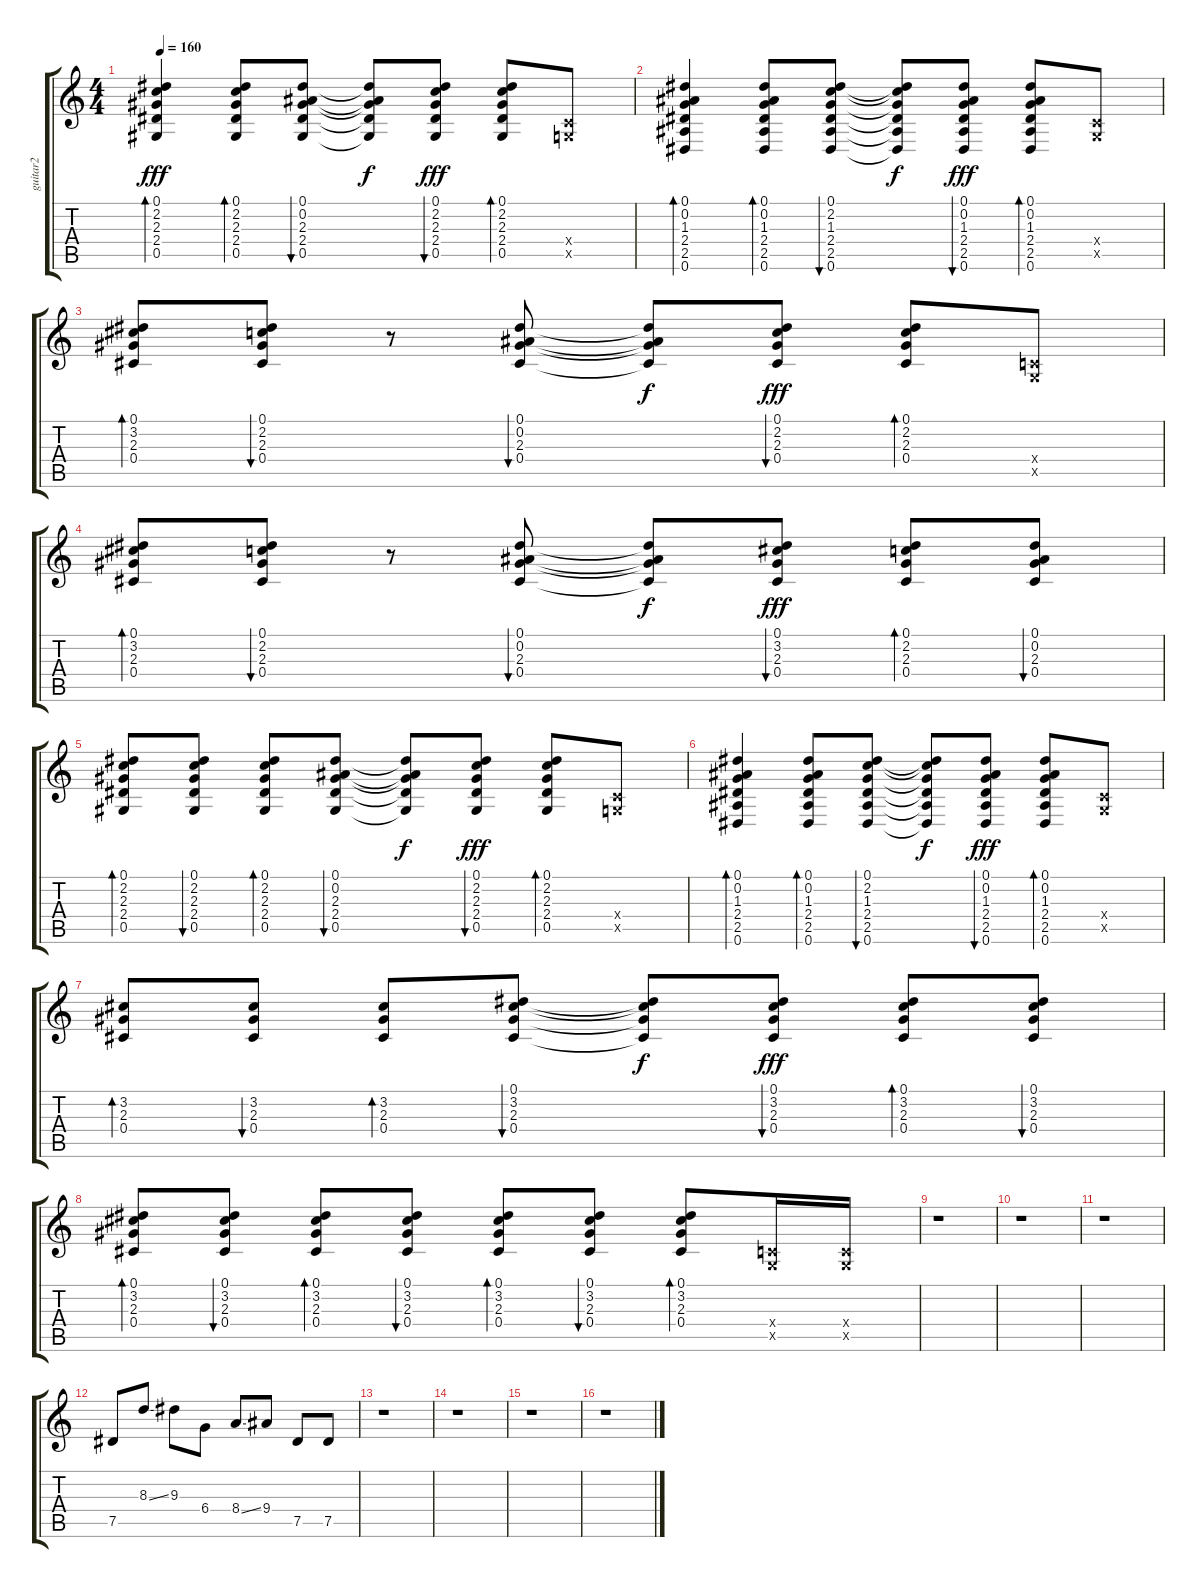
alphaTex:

\track ("guitar2" "guitar2") {instrument distortionguitar}
\staff {score tabs}
\tuning (Eb4 Bb3 Gb3 Db3 Ab2 Eb2) {hide}
\ts (4 4)
\tempo 160
\clef g2
\ks c
(0.1 2.2 2.3 2.4 0.5).4{bd 30 dy fff} (0.1 2.2 2.3 2.4 0.5).8{bd 30} (0.1 0.2 2.3 2.4 0.5).8{bu 30} (0.1{t} 0.2{t} 2.3{t} 2.4{t} 0.5{t}).8{dy f} (0.1 2.2 2.3 2.4 0.5).8{bu 30 dy fff} (0.1 2.2 2.3 2.4 0.5).8{bd 30} (-1.4{x} -1.5{x}).8 |
(0.1 0.2 1.3 2.4 2.5 0.6).4{bd 30} (0.1 0.2 1.3 2.4 2.5 0.6).8{bd 30} (0.1 2.2 1.3 2.4 2.5 0.6).8{bu 30} (0.1{t} 2.2{t} 1.3{t} 2.4{t} 2.5{t} 0.6{t}).8{dy f} (0.1 0.2 1.3 2.4 2.5 0.6).8{bu 30 dy fff} (0.1 0.2 1.3 2.4 2.5 0.6).8{bd 30} (-1.4{x} -1.5{x}).8 |
(0.1 3.2 2.3 0.4).8{bd 30} (0.1 2.2 2.3 0.4).8{bu 30} r.8 (0.1 0.2 2.3 0.4).8{bu 30} (0.1{t} 0.2{t} 2.3{t} 0.4{t}).8{dy f} (0.1 2.2 2.3 0.4).8{bu 30 dy fff} (0.1 2.2 2.3 0.4).8{bd 30} (-1.4{x} -1.5{x}).8 |
(0.1 3.2 2.3 0.4).8{bd 30} (0.1 2.2 2.3 0.4).8{bu 30} r.8 (0.1 0.2 2.3 0.4).8{bu 30} (0.1{t} 0.2{t} 2.3{t} 0.4{t}).8{dy f} (0.1 3.2 2.3 0.4).8{bu 30 dy fff} (0.1 2.2 2.3 0.4).8{bd 30} (0.1 0.2 2.3 0.4).8{bu 30} |
(0.1 2.2 2.3 2.4 0.5).8{bd 30} (0.1 2.2 2.3 2.4 0.5).8{bu 30} (0.1 2.2 2.3 2.4 0.5).8{bd 30} (0.1 0.2 2.3 2.4 0.5).8{bu 30} (0.1{t} 0.2{t} 2.3{t} 2.4{t} 0.5{t}).8{dy f} (0.1 2.2 2.3 2.4 0.5).8{bu 30 dy fff} (0.1 2.2 2.3 2.4 0.5).8{bd 30} (-1.4{x} -1.5{x}).8 |
(0.1 0.2 1.3 2.4 2.5 0.6).4{bd 30} (0.1 0.2 1.3 2.4 2.5 0.6).8{bd 30} (0.1 2.2 1.3 2.4 2.5 0.6).8{bu 30} (0.1{t} 2.2{t} 1.3{t} 2.4{t} 2.5{t} 0.6{t}).8{dy f} (0.1 0.2 1.3 2.4 2.5 0.6).8{bu 30 dy fff} (0.1 0.2 1.3 2.4 2.5 0.6).8{bd 30} (-1.4{x} -1.5{x}).8 |
(3.2 2.3 0.4).8{bd 30} (3.2 2.3 0.4).8{bu 30} (3.2 2.3 0.4).8{bd 30} (0.1 3.2 2.3 0.4).8{bu 30} (0.1{t} 3.2{t} 2.3{t} 0.4{t}).8{dy f} (0.1 3.2 2.3 0.4).8{bu 30 dy fff} (0.1 3.2 2.3 0.4).8{bd 30} (0.1 3.2 2.3 0.4).8{bu 30} |
(0.1 3.2 2.3 0.4).8{bd 30} (0.1 3.2 2.3 0.4).8{bu 30} (0.1 3.2 2.3 0.4).8{bd 30} (0.1 3.2 2.3 0.4).8{bu 30} (0.1 3.2 2.3 0.4).8{bd 30} (0.1 3.2 2.3 0.4).8{bu 30} (0.1 3.2 2.3 0.4).8{bd 30} (-1.4{x} -1.5{x}).16 (-1.4{x} -1.5{x}).16 |
r.1 |
r.1 |
r.1 |
7.5.8{volume 11 instrument distortionguitar} 8.3{ss}.8 9.3.8 6.4.8 8.4{ss}.8 9.4.8 7.5.8 7.5.8 |
r.1 |
r.1 |
r.1 |
r.1
